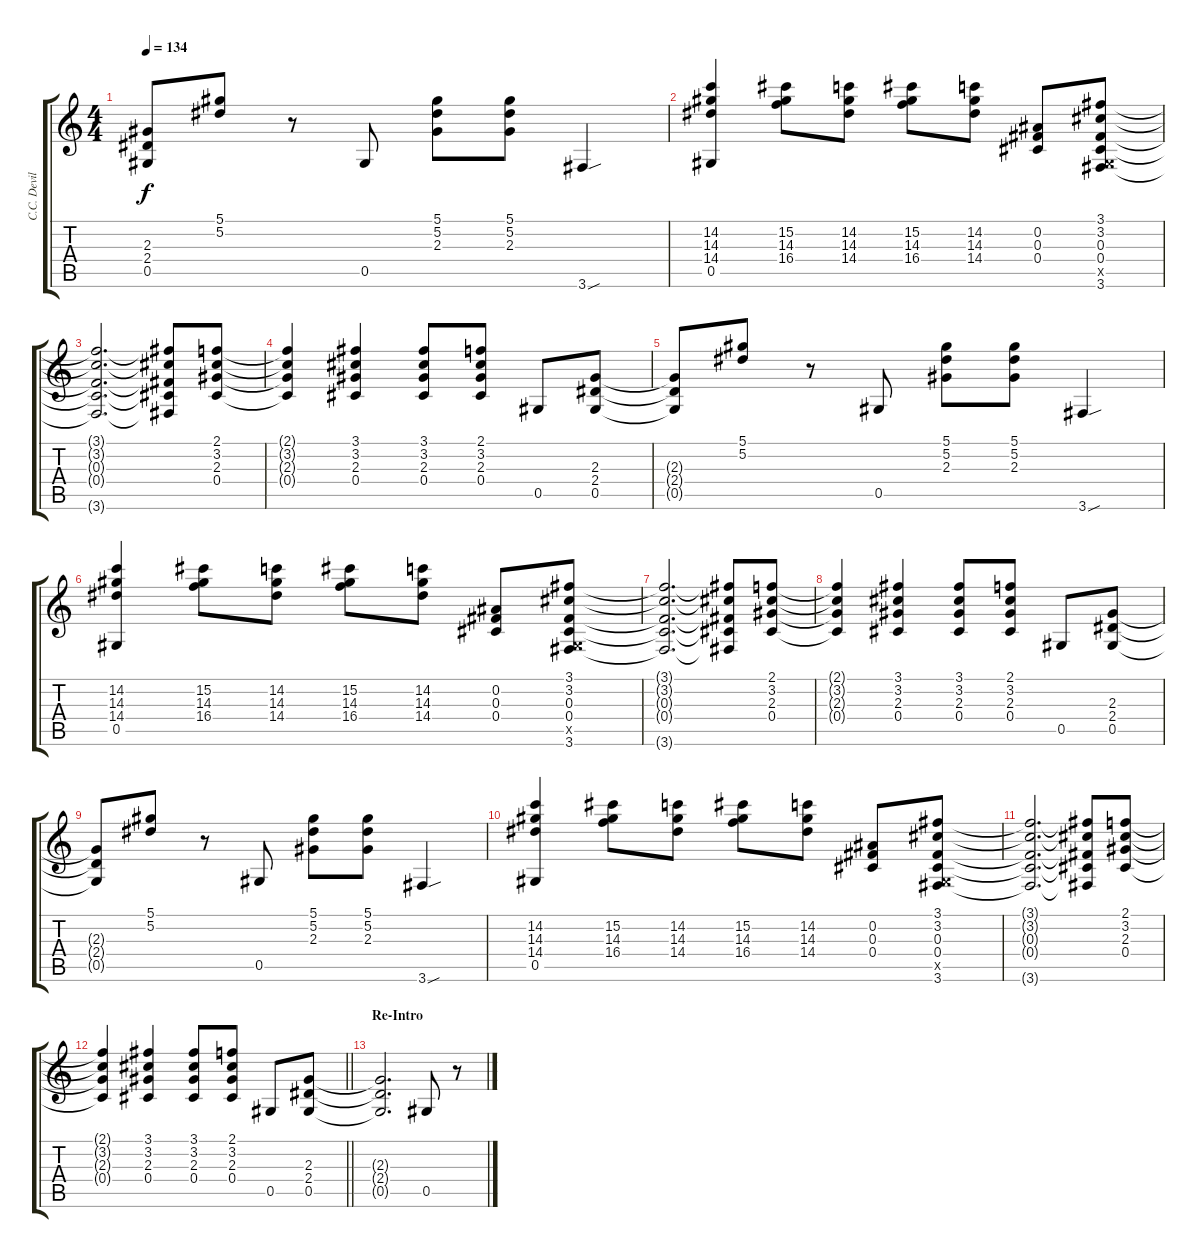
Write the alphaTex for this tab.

\track ("C.C. Deville ( Rythm 2 )" "C.C. Devil") {instrument distortionguitar}
\staff {score tabs}
\tuning (Eb4 Bb3 Gb3 Db3 Ab2 Eb2) {hide}
\ts (4 4)
\tempo 134
\clef g2
\ks c
(2.3{t} 2.4{t} 0.5{t}).8{dy f} (5.1 5.2).8 r.8 0.5.8 (5.1 5.2 2.3).8 (5.1 5.2 2.3).8 3.6{sou}.4 |
(14.2 14.3 14.4 0.5).4 (15.2 14.3 16.4).8 (14.2 14.3 14.4).8 (15.2 14.3 16.4).8 (14.2 14.3 14.4).8 (0.2 0.3 0.4).8 (3.1 3.2 0.3 0.4 0.5{x} 3.6).8 |
(3.1{t} 3.2{t} 0.3{t} 0.4{t} 3.6{t}).2{d} (3.1{t} 3.2{t} 0.3{t} 0.4{t} 3.6{t}).8 (2.1 3.2 2.3 0.4).8 |
(2.1{t} 3.2{t} 2.3{t} 0.4{t}).4 (3.1 3.2 2.3 0.4).4 (3.1 3.2 2.3 0.4).8 (2.1 3.2 2.3 0.4).8 0.5.8 (2.3 2.4 0.5).8 |
(2.3{t} 2.4{t} 0.5{t}).8 (5.1 5.2).8 r.8 0.5.8 (5.1 5.2 2.3).8 (5.1 5.2 2.3).8 3.6{sou}.4 |
(14.2 14.3 14.4 0.5).4 (15.2 14.3 16.4).8 (14.2 14.3 14.4).8 (15.2 14.3 16.4).8 (14.2 14.3 14.4).8 (0.2 0.3 0.4).8 (3.1 3.2 0.3 0.4 0.5{x} 3.6).8 |
(3.1{t} 3.2{t} 0.3{t} 0.4{t} 3.6{t}).2{d} (3.1{t} 3.2{t} 0.3{t} 0.4{t} 3.6{t}).8 (2.1 3.2 2.3 0.4).8 |
(2.1{t} 3.2{t} 2.3{t} 0.4{t}).4 (3.1 3.2 2.3 0.4).4 (3.1 3.2 2.3 0.4).8 (2.1 3.2 2.3 0.4).8 0.5.8 (2.3 2.4 0.5).8 |
(2.3{t} 2.4{t} 0.5{t}).8 (5.1 5.2).8 r.8 0.5.8 (5.1 5.2 2.3).8 (5.1 5.2 2.3).8 3.6{sou}.4 |
(14.2 14.3 14.4 0.5).4 (15.2 14.3 16.4).8 (14.2 14.3 14.4).8 (15.2 14.3 16.4).8 (14.2 14.3 14.4).8 (0.2 0.3 0.4).8 (3.1 3.2 0.3 0.4 0.5{x} 3.6).8 |
(3.1{t} 3.2{t} 0.3{t} 0.4{t} 3.6{t}).2{d} (3.1{t} 3.2{t} 0.3{t} 0.4{t} 3.6{t}).8 (2.1 3.2 2.3 0.4).8 |
\barLineRight lightlight
(2.1{t} 3.2{t} 2.3{t} 0.4{t}).4 (3.1 3.2 2.3 0.4).4 (3.1 3.2 2.3 0.4).8 (2.1 3.2 2.3 0.4).8 0.5.8 (2.3 2.4 0.5).8 |
\section ("" "Re-Intro")
(2.3{t} 2.4{t} 0.5{t}).2{d} 0.5.8 r.8
